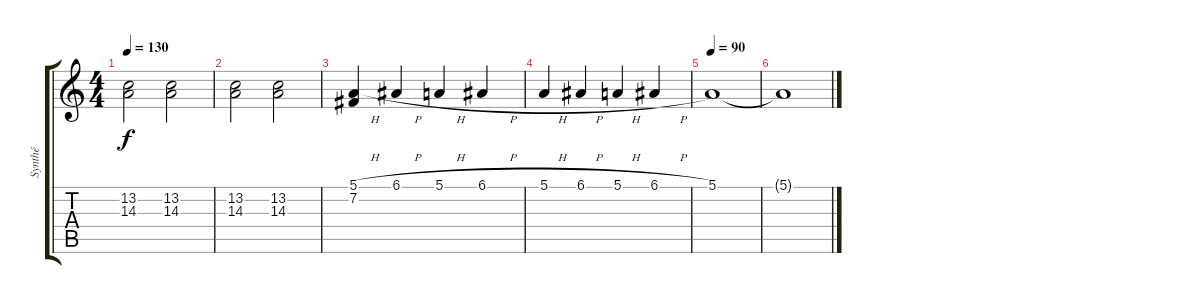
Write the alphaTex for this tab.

\track ("Synthé" "Synthé") {instrument electricpiano1}
\staff {score tabs}
\tuning (E4 B3 G3 D3 A2 E2) {hide}
\ts (4 4)
\tempo 130
\clef g2
\ks c
(13.2 14.3).2{dy f} (13.2 14.3).2 |
(13.2 14.3).2 (13.2 14.3).2 |
(5.1{h} 7.2).4 6.1{h}.4 5.1{h}.4 6.1{h}.4 |
5.1{h}.4 6.1{h}.4 5.1{h}.4 6.1{h}.4 |
\tempo 90
5.1.1 |
5.1{t}.1
